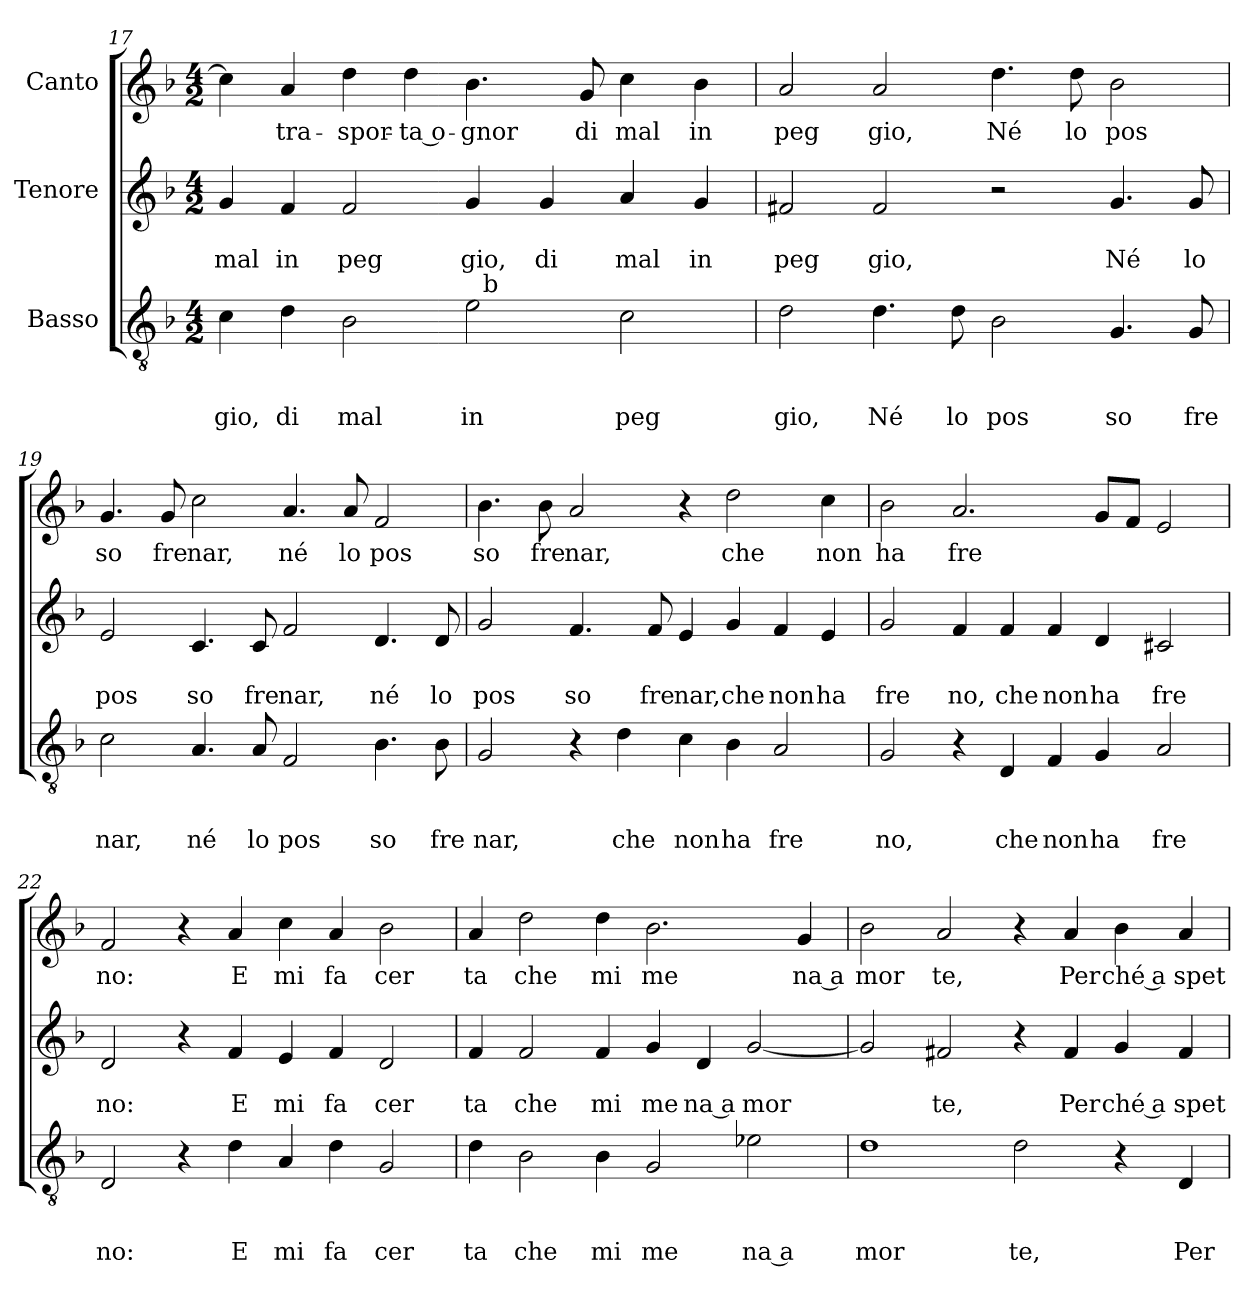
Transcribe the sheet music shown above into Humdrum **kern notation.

**kern	**text	**text	**text	**kern	**text	**text	**kern	**text
*part3	*part3	*part3	*part3	*part2	*part2	*part2	*part1	*part1
*staff3	*staff3	*staff3	*staff3	*staff2	*staff2	*staff2	*staff1	*staff1
*I"Basso	*	*	*	*I"Tenore	*	*	*I"Canto	*
*clefGv2	*	*	*	*clefG2	*	*	*clefG2	*
*ITrd-3c-5	*	*	*	*ITrd-3c-5	*	*	*	*
*k[b-e-]	*	*	*	*k[b-e-]	*	*	*k[b-]	*
*B-:	*	*	*	*B-:	*	*	*F:	*
*M4/2	*	*	*	*M4/2	*	*	*M4/2	*
=17	=17	=17	=17	=17	=17	=17	=17	=17
!	!	!	!LO:LY:b	!	!	!LO:LY:b	!	!
*^	*	*	*	*	*	*	*	*
4f\	1ryy	.	.	gio,	4cc/	.	mal	4cc\]	.
!	!	!	!	!LO:LY:b	!	!	!LO:LY:b	!	!LO:LY:b
4g\	.	.	.	di	4b-/	.	in	4a/	tra-
!	!	!	!	!LO:LY:b	!	!	!LO:LY:b	!	!LO:LY:b
2e-\	.	.	.	mal	2b-/	.	peg	4dd\	-spor-
!	!	!	!	!	!	!	!	!	!LO:LY:b:rj
.	.	.	.	.	.	.	.	4dd\	-ta o-
!	!	!	!	!LO:LY:b	!	!	!LO:LY:b	!	!LO:LY:b
2a\	32ryy	.	.	in	4cc/	.	gio,	4.b-\	-gnor
!	!LO:TX:a:t=b	!	!	!	!	!	!	!	!
.	2ryy	.	.	.	.	.	.	.	.
!	!	!	!	!	!	!	!LO:LY:b	!	!
.	.	.	.	.	4cc/	.	di	.	.
!	!	!	!	!	!	!	!	!	!LO:LY:b
.	.	.	.	.	.	.	.	8g/	di
!	!	!	!	!LO:LY:b	!	!	!LO:LY:b	!	!LO:LY:b
2f\	.	.	.	peg	4dd/	.	mal	4cc\	mal
.	4...ryy	.	.	.	.	.	.	.	.
!	!	!	!	!	!	!	!LO:LY:b	!	!LO:LY:b
.	.	.	.	.	4cc/	.	in	4b-\	in
!!LO:LB:g=z
=18	=18	=18	=18	=18	=18	=18	=18	=18	=18
!	!	!	!	!LO:LY:b	!	!	!LO:LY:b	!	!LO:LY:b
*v	*v	*	*	*	*	*	*	*	*
2g\	.	.	gio,	2bn/	.	peg	2a/	peg
!	!	!	!LO:LY:b	!	!	!LO:LY:b	!	!LO:LY:b
4.g\	.	.	Né	2b/	.	gio,	2a/	gio,
!	!	!	!LO:LY:b	!	!	!	!	!
8g\	.	.	lo	.	.	.	.	.
!	!	!	!LO:LY:b	!	!	!	!	!LO:LY:b
2e-\	.	.	pos	2r	.	.	4.dd\	Né
!	!	!	!	!	!	!	!	!LO:LY:b
.	.	.	.	.	.	.	8dd\	lo
!	!	!	!LO:LY:b	!	!	!LO:LY:b	!	!LO:LY:b
4.c/	.	.	so	4.cc/	.	Né	2b-\	pos
!	!	!	!LO:LY:b	!	!	!LO:LY:b	!	!
8c/	.	.	fre	8cc/	.	lo	.	.
=19	=19	=19	=19	=19	=19	=19	=19	=19
!	!	!	!LO:LY:b	!	!	!LO:LY:b	!	!LO:LY:b
2f\	.	.	nar,	2a/	.	pos	4.g/	so
!	!	!	!	!	!	!	!	!LO:LY:b
.	.	.	.	.	.	.	8g/	fre
!	!	!	!LO:LY:b	!	!	!LO:LY:b	!	!LO:LY:b
4.d/	.	.	né	4.f/	.	so	2cc\	nar,
!	!	!	!LO:LY:b	!	!	!LO:LY:b	!	!
8d/	.	.	lo	8f/	.	fre	.	.
!	!	!	!LO:LY:b	!	!	!LO:LY:b	!	!LO:LY:b
2B-/	.	.	pos	2b-/	.	nar,	4.a/	né
!	!	!	!	!	!	!	!	!LO:LY:b
.	.	.	.	.	.	.	8a/	lo
!	!	!	!LO:LY:b	!	!	!LO:LY:b	!	!LO:LY:b
4.e-\	.	.	so	4.g/	.	né	2f/	pos
!	!	!	!LO:LY:b	!	!	!LO:LY:b	!	!
8e-\	.	.	fre	8g/	.	lo	.	.
=20	=20	=20	=20	=20	=20	=20	=20	=20
!	!	!	!LO:LY:b	!	!	!LO:LY:b	!	!LO:LY:b
2c/	.	.	nar,	2cc/	.	pos	4.b-\	so
!	!	!	!	!	!	!	!	!LO:LY:b
.	.	.	.	.	.	.	8b-\	fre
!	!	!	!	!	!	!LO:LY:b	!	!LO:LY:b
4r	.	.	.	4.b-/	.	so	2a/	nar,
!	!	!	!LO:LY:b	!	!	!	!	!
4g\	.	.	che	.	.	.	.	.
!	!	!	!	!	!	!LO:LY:b	!	!
.	.	.	.	8b-/	.	fre	.	.
!	!	!	!LO:LY:b	!	!	!LO:LY:b	!	!
4f\	.	.	non	4a/	.	nar,	4r	.
!	!	!	!LO:LY:b	!	!	!LO:LY:b	!	!LO:LY:b
4e-\	.	.	ha	4cc/	.	che	2dd\	che
!	!	!	!LO:LY:b	!	!	!LO:LY:b	!	!
2d/	.	.	fre	4b-/	.	non	.	.
!	!	!	!	!	!	!LO:LY:b	!	!LO:LY:b
.	.	.	.	4a/	.	ha	4cc\	non
!!LO:LB:g=z
=21	=21	=21	=21	=21	=21	=21	=21	=21
!	!	!	!LO:LY:b	!	!	!LO:LY:b	!	!LO:LY:b
2c/	.	.	no,	2cc/	.	fre	2b-\	ha
!	!	!	!	!	!	!LO:LY:b	!	!LO:LY:b
4r	.	.	.	4b-/	.	no,	2.a/	fre
!	!	!	!LO:LY:b	!	!	!LO:LY:b	!	!
4G/	.	.	che	4b-/	.	che	.	.
!	!	!	!LO:LY:b	!	!	!LO:LY:b	!	!
4B-/	.	.	non	4b-/	.	non	.	.
!	!	!	!LO:LY:b	!	!	!LO:LY:b	!	!
4c/	.	.	ha	4g/	.	ha	8g/L	.
.	.	.	.	.	.	.	8f/J	.
!	!	!	!LO:LY:b	!	!	!LO:LY:b	!	!
2d/	.	.	fre	2f#X/	.	fre	2e/	.
=22	=22	=22	=22	=22	=22	=22	=22	=22
!	!	!	!LO:LY:b	!	!	!LO:LY:b	!	!LO:LY:b
2G/	.	.	no:	2g/	.	no:	2f/	no:
4r	.	.	.	4r	.	.	4r	.
!	!	!	!LO:LY:b	!	!	!LO:LY:b	!	!LO:LY:b
4g\	.	.	E	4b-/	.	E	4a/	E
!	!	!	!LO:LY:b	!	!	!LO:LY:b	!	!LO:LY:b
4d/	.	.	mi	4a/	.	mi	4cc\	mi
!	!	!	!LO:LY:b	!	!	!LO:LY:b	!	!LO:LY:b
4g\	.	.	fa	4b-/	.	fa	4a/	fa
!	!	!	!LO:LY:b	!	!	!LO:LY:b	!	!LO:LY:b
2c/	.	.	cer	2g/	.	cer	2b-\	cer
=23	=23	=23	=23	=23	=23	=23	=23	=23
!	!	!	!LO:LY:b	!	!	!LO:LY:b	!	!LO:LY:b
4g\	.	.	ta	4b-/	.	ta	4a/	ta
!	!	!	!LO:LY:b	!	!	!LO:LY:b	!	!LO:LY:b
2e-\	.	.	che	2b-/	.	che	2dd\	che
!	!	!	!LO:LY:b	!	!	!LO:LY:b	!	!LO:LY:b
4e-\	.	.	mi	4b-/	.	mi	4dd\	mi
!	!	!	!LO:LY:b	!	!	!LO:LY:b	!	!LO:LY:b
2c/	.	.	me	4cc/	.	me	2.b-\	me
!	!	!	!	!	!	!LO:LY:b:rj	!	!
.	.	.	.	4g/	.	na a	.	.
!	!	!	!LO:LY:b:rj	!	!	!LO:LY:b	!	!
2a-X\	.	.	na a	[<2cc/	.	mor	.	.
!	!	!	!	!	!	!	!	!LO:LY:b:rj
.	.	.	.	.	.	.	4g/	na a
=24	=24	=24	=24	=24	=24	=24	=24	=24
!	!	!	!LO:LY:b	!	!	!	!	!LO:LY:b
1g	.	.	mor	2cc/]	.	.	2b-\	mor
!	!	!	!	!	!	!LO:LY:b	!	!LO:LY:b
.	.	.	.	2bn/	.	te,	2a/	te,
!	!	!	!LO:LY:b	!	!	!	!	!
2g\	.	.	te,	4r	.	.	4r	.
!	!	!	!	!	!	!LO:LY:b	!	!LO:LY:b
.	.	.	.	4b/	.	Per	4a/	Per
!	!	!	!	!	!	!LO:LY:b:rj	!	!LO:LY:b:rj
4r	.	.	.	4cc/	.	ché a	4b-\	ché a
!	!	!	!LO:LY:b	!	!	!LO:LY:b	!	!LO:LY:b
4G/	.	.	Per	4b/	.	spet	4a/	spet
=	=	=	=	=	=	=	=	=
*-	*-	*-	*-	*-	*-	*-	*-	*-
